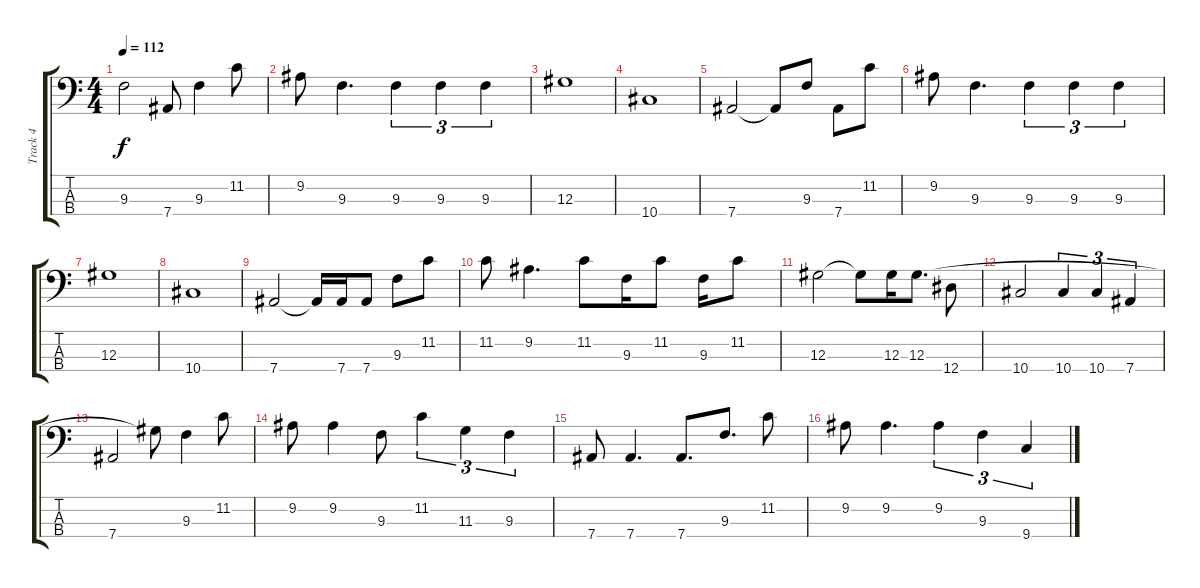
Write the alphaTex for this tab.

\track ("Track 4" "Track 4") {instrument electricbassfinger}
\staff {score tabs}
\tuning (Gb2 Db2 Ab1 Eb1) {hide}
\ts (4 4)
\tempo 112
\clef f4
\ks c
9.3.2{dy f} 7.4.8 9.3.4 11.2.8 |
9.2.8 9.3.4{d} 9.3.4{tu (3 2)} 9.3.4{tu (3 2)} 9.3.4{tu (3 2)} |
12.3.1 |
10.4.1 |
7.4.2 7.4{t}.8 9.3.8 7.4.8 11.2.8 |
9.2.8 9.3.4{d} 9.3.4{tu (3 2)} 9.3.4{tu (3 2)} 9.3.4{tu (3 2)} |
12.3.1 |
10.4.1 |
7.4.2 7.4{t}.16 7.4.16 7.4.8 9.3.8 11.2.8 |
11.2.8 9.2.4{d} 11.2.8 9.3.16 11.2.8 9.3.16 11.2.8 |
12.3.2 12.3{t}.8 12.3.16 12.3.8{d} 12.4.8 |
10.4.2 10.4.4{tu (3 2)} 10.4.4{tu (3 2)} 7.4.4{tu (3 2)} |
7.4.2 12.3{t}.8 9.3.4 11.2.8 |
9.2.8 9.2.4 9.3.8 11.2.4{tu (3 2)} 11.3.4{tu (3 2)} 9.3.4{tu (3 2)} |
7.4.8 7.4.4{d} 7.4.8{d} 9.3.8{d} 11.2.8 |
9.2.8 9.2.4{d} 9.2.4{tu (3 2)} 9.3.4{tu (3 2)} 9.4.4{tu (3 2)}
